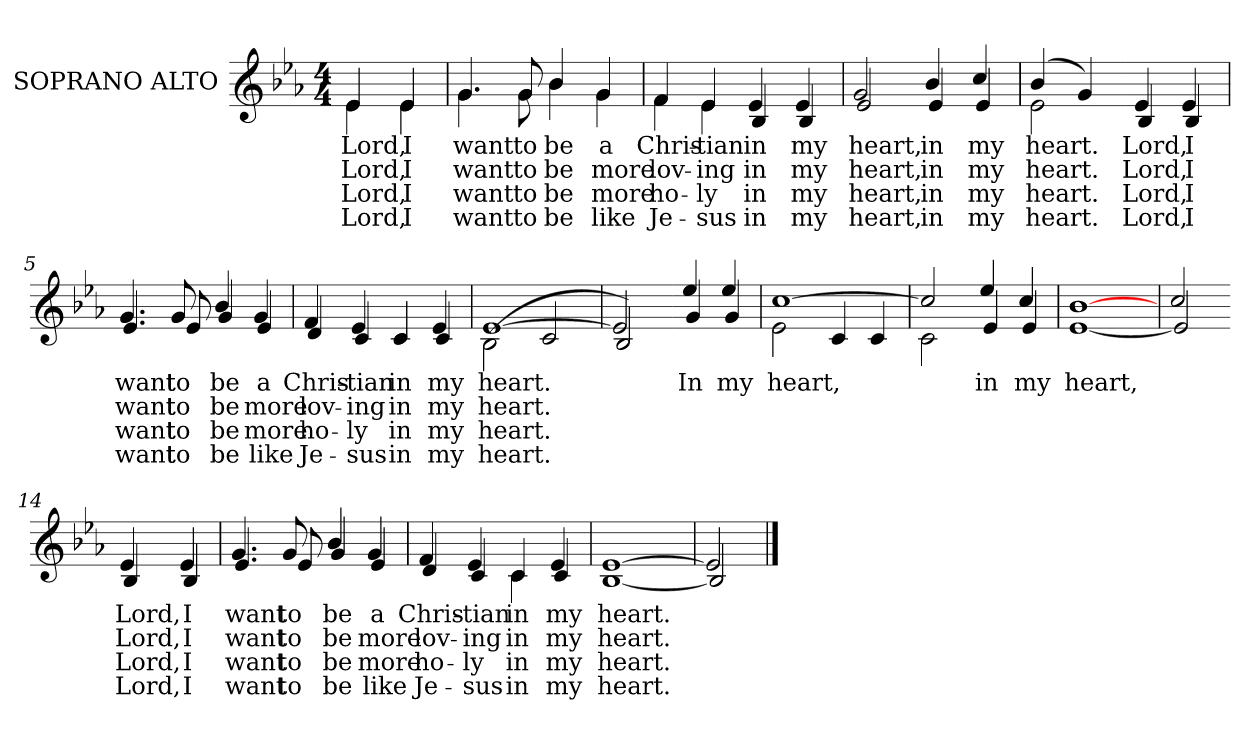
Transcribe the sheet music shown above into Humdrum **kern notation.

**kern	**text	**text	**text	**text
*part1	*part1	*part1	*part1	*part1
*staff1	*staff1	*staff1	*staff1	*staff1
*I"SOPRANO ALTO	*	*	*	*
*I'S. A.	*	*	*	*
!!LO:PB:g=z
*clefG2	*	*	*	*
*k[b-e-a-]	*	*	*	*
*E-:	*	*	*	*
*M4/4	*	*	*	*
=	=	=	=	=
!LO:TX:b:cj:t=1	!	!	!	!
!LO:TX:b:cj:t=2	!	!	!	!
!LO:TX:b:cj:t=3	!	!	!	!
!LO:TX:b:cj:t=4	!	!	!	!
!	!LO:LY:b:color=#000000	!LO:LY:b:color=#000000	!LO:LY:b:color=#000000	!LO:LY:b:color=#000000
*^	*	*	*	*
4e-i/	4e-i\	Lord,	Lord,	Lord,	Lord,
!	!	!LO:LY:b:color=#000000	!LO:LY:b:color=#000000	!LO:LY:b:color=#000000	!LO:LY:b:color=#000000
4e-i/	4e-i\	I	I	I	I
=	=	=	=	=	=
!	!	!LO:LY:b:color=#000000	!LO:LY:b:color=#000000	!LO:LY:b:color=#000000	!LO:LY:b:color=#000000
4.gi/	4.gi\	want	want	want	want
!	!	!LO:LY:b:color=#000000	!LO:LY:b:color=#000000	!LO:LY:b:color=#000000	!LO:LY:b:color=#000000
8gi/	8gi\	to	to	to	to
!	!	!LO:LY:b:color=#000000	!LO:LY:b:color=#000000	!LO:LY:b:color=#000000	!LO:LY:b:color=#000000
4b-i/	4b-i\	be	be	be	be
!	!	!LO:LY:b:color=#000000	!LO:LY:b:color=#000000	!LO:LY:b:color=#000000	!LO:LY:b:color=#000000
4gi/	4gi\	a	more	more	like
=1	=1	=1	=1	=1	=1
!	!	!LO:LY:b:color=#000000	!LO:LY:b:color=#000000	!LO:LY:b:color=#000000	!LO:LY:b:color=#000000
4fi/	4fi\	Chris-	lov-	ho-	Je-
!	!	!LO:LY:b:color=#000000	!LO:LY:b:color=#000000	!LO:LY:b:color=#000000	!LO:LY:b:color=#000000
4e-i/	4e-i\	-tian	-ing	-ly	-sus
!	!	!LO:LY:b:color=#000000	!LO:LY:b:color=#000000	!LO:LY:b:color=#000000	!LO:LY:b:color=#000000
4e-i/	4B-i/	in	in	in	in
!	!	!LO:LY:b:color=#000000	!LO:LY:b:color=#000000	!LO:LY:b:color=#000000	!LO:LY:b:color=#000000
4e-i/	4B-i/	my	my	my	my
=2	=2	=2	=2	=2	=2
!	!	!LO:LY:b:color=#000000	!LO:LY:b:color=#000000	!LO:LY:b:color=#000000	!LO:LY:b:color=#000000
2gi/	2e-i/	heart,	heart,	heart,	heart,
!	!	!LO:LY:b:color=#000000	!LO:LY:b:color=#000000	!LO:LY:b:color=#000000	!LO:LY:b:color=#000000
4b-i/	4e-i/	in	in	in	in
!	!	!LO:LY:b:color=#000000	!LO:LY:b:color=#000000	!LO:LY:b:color=#000000	!LO:LY:b:color=#000000
4cci/	4e-i/	my	my	my	my
=3	=3	=3	=3	=3	=3
!	!	!LO:LY:b:color=#000000	!LO:LY:b:color=#000000	!LO:LY:b:color=#000000	!LO:LY:b:color=#000000
(4b-i/	2e-i\	heart.	heart.	heart.	heart.
4gi/)	.	.	.	.	.
!!LO:LB:g=z	!!
=4-	=4-	=4-	=4-	=4-	=4-
!	!	!LO:LY:b:color=#000000	!LO:LY:b:color=#000000	!LO:LY:b:color=#000000	!LO:LY:b:color=#000000
4e-i/	4B-i/	Lord,	Lord,	Lord,	Lord,
!	!	!LO:LY:b:color=#000000	!LO:LY:b:color=#000000	!LO:LY:b:color=#000000	!LO:LY:b:color=#000000
4e-i/	4B-i/	I	I	I	I
=5	=5	=5	=5	=5	=5
!	!	!LO:LY:b:color=#000000	!LO:LY:b:color=#000000	!LO:LY:b:color=#000000	!LO:LY:b:color=#000000
4.gi/	4.e-i/	want	want	want	want
!	!	!LO:LY:b:color=#000000	!LO:LY:b:color=#000000	!LO:LY:b:color=#000000	!LO:LY:b:color=#000000
8gi/	8e-i/	to	to	to	to
!	!	!LO:LY:b:color=#000000	!LO:LY:b:color=#000000	!LO:LY:b:color=#000000	!LO:LY:b:color=#000000
4b-i/	4gi/	be	be	be	be
!	!	!LO:LY:b:color=#000000	!LO:LY:b:color=#000000	!LO:LY:b:color=#000000	!LO:LY:b:color=#000000
4gi/	4e-i/	a	more	more	like
=6	=6	=6	=6	=6	=6
!	!	!LO:LY:b:color=#000000	!LO:LY:b:color=#000000	!LO:LY:b:color=#000000	!LO:LY:b:color=#000000
4fi/	4di/	Chris-	lov-	ho-	Je-
!	!	!LO:LY:b:color=#000000	!LO:LY:b:color=#000000	!LO:LY:b:color=#000000	!LO:LY:b:color=#000000
4e-i/	4ci/	-tian	-ing	-ly	-sus
!	!	!LO:LY:b:color=#000000	!LO:LY:b:color=#000000	!LO:LY:b:color=#000000	!LO:LY:b:color=#000000
4ci/	4ci/	in	in	in	in
!	!	!LO:LY:b:color=#000000	!LO:LY:b:color=#000000	!LO:LY:b:color=#000000	!LO:LY:b:color=#000000
4e-i/	4ci/	my	my	my	my
=7	=7	=7	=7	=7	=7
!	!	!LO:LY:b:color=#000000	!LO:LY:b:color=#000000	!LO:LY:b:color=#000000	!LO:LY:b:color=#000000
[1e-i	(2B-i\	heart.	heart.	heart.	heart.
.	2ci/	.	.	.	.
=8	=8	=8	=8	=8	=8
2e-i/]	2B-i/)	.	.	.	.
!!LO:LB:g=z	!!
=9-	=9-	=9-	=9-	=9-	=9-
!	!	!LO:LY:b:color=#000000	!	!	!
4ee-i/	4gi/	In	.	.	.
!	!	!LO:LY:b:color=#000000	!	!	!
4ee-i/	4gi/	my	.	.	.
=10	=10	=10	=10	=10	=10
!	!	!LO:LY:b:color=#000000	!	!	!
[1cci	2e-i\	heart,	.	.	.
.	4ci/	.	.	.	.
.	4ci/	.	.	.	.
=11	=11	=11	=11	=11	=11
2cci/]	2ci\	.	.	.	.
!	!	!LO:LY:b:color=#000000	!	!	!
4ee-i/	4e-i/	in	.	.	.
!	!	!LO:LY:b:color=#000000	!	!	!
4cci/	4e-i/	my	.	.	.
=12	=12	=12	=12	=12	=12
!	!	!LO:LY:b:color=#000000	!	!	!
[1b-i	[1e-i	heart,	.	.	.
=13	=13	=13	=13	=13	=13
2cci/	2e-i/]	.	.	.	.
!!LO:LB:g=z	!!
=14-	=14-	=14-	=14-	=14-	=14-
!	!	!LO:LY:b:color=#000000	!LO:LY:b:color=#000000	!LO:LY:b:color=#000000	!LO:LY:b:color=#000000
4e-i/	4B-i/	Lord,	Lord,	Lord,	Lord,
!	!	!LO:LY:b:color=#000000	!LO:LY:b:color=#000000	!LO:LY:b:color=#000000	!LO:LY:b:color=#000000
4e-i/	4B-i/	I	I	I	I
=15	=15	=15	=15	=15	=15
!	!	!LO:LY:b:color=#000000	!LO:LY:b:color=#000000	!LO:LY:b:color=#000000	!LO:LY:b:color=#000000
4.gi/	4.e-i/	want	want	want	want
!	!	!LO:LY:b:color=#000000	!LO:LY:b:color=#000000	!LO:LY:b:color=#000000	!LO:LY:b:color=#000000
8gi/	8e-i/	to	to	to	to
!	!	!LO:LY:b:color=#000000	!LO:LY:b:color=#000000	!LO:LY:b:color=#000000	!LO:LY:b:color=#000000
4b-i/	4gi/	be	be	be	be
!	!	!LO:LY:b:color=#000000	!LO:LY:b:color=#000000	!LO:LY:b:color=#000000	!LO:LY:b:color=#000000
4gi/	4e-i/	a	more	more	like
=16	=16	=16	=16	=16	=16
!	!	!LO:LY:b:color=#000000	!LO:LY:b:color=#000000	!LO:LY:b:color=#000000	!LO:LY:b:color=#000000
4fi/	4di/	Chris-	lov-	ho-	Je-
!	!	!LO:LY:b:color=#000000	!LO:LY:b:color=#000000	!LO:LY:b:color=#000000	!LO:LY:b:color=#000000
4e-i/	4ci/	-tian	-ing	-ly	-sus
!	!	!LO:LY:b:color=#000000	!LO:LY:b:color=#000000	!LO:LY:b:color=#000000	!LO:LY:b:color=#000000
4ci/	4ci\	in	in	in	in
!	!	!LO:LY:b:color=#000000	!LO:LY:b:color=#000000	!LO:LY:b:color=#000000	!LO:LY:b:color=#000000
4e-i/	4ci/	my	my	my	my
=17	=17	=17	=17	=17	=17
!	!	!LO:LY:b:color=#000000	!LO:LY:b:color=#000000	!LO:LY:b:color=#000000	!LO:LY:b:color=#000000
[1e-i	[1B-i	heart.	heart.	heart.	heart.
=18	=18	=18	=18	=18	=18
2e-i/]	2B-i/]	.	.	.	.
*v	*v	*	*	*	*
==	==	==	==	==
*-	*-	*-	*-	*-
